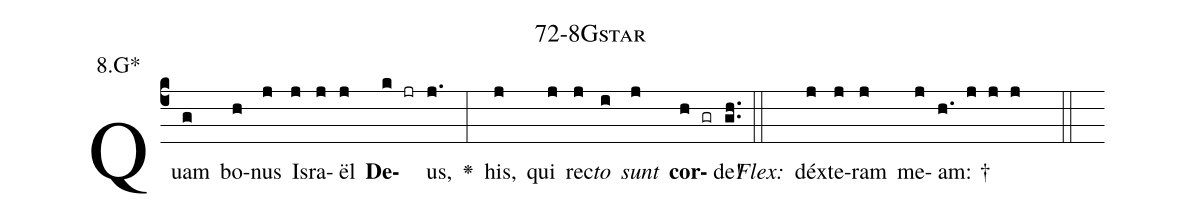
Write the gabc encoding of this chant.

name: 72-8Gstar;
annotation: 8.G*;
%%
(c4)Quam(g) bo(h)nus(j) Is(j)ra(j)ël(j) <b>De</b>(k jr)us,(j.) <v>\greheightstar</v>(:) his,(j) qui(j) rec(j)<i>to</i>(i) <i>sunt</i>(j) <b>cor</b>(h gr)de!(gh..) (::)
<i>Flex:</i>()  déx(j)te(j)ram(j) me(j)am: †(h. j j j  ::)

%E(j) u(j) o(i) u(j) a(h) e.(gh..) (::)
